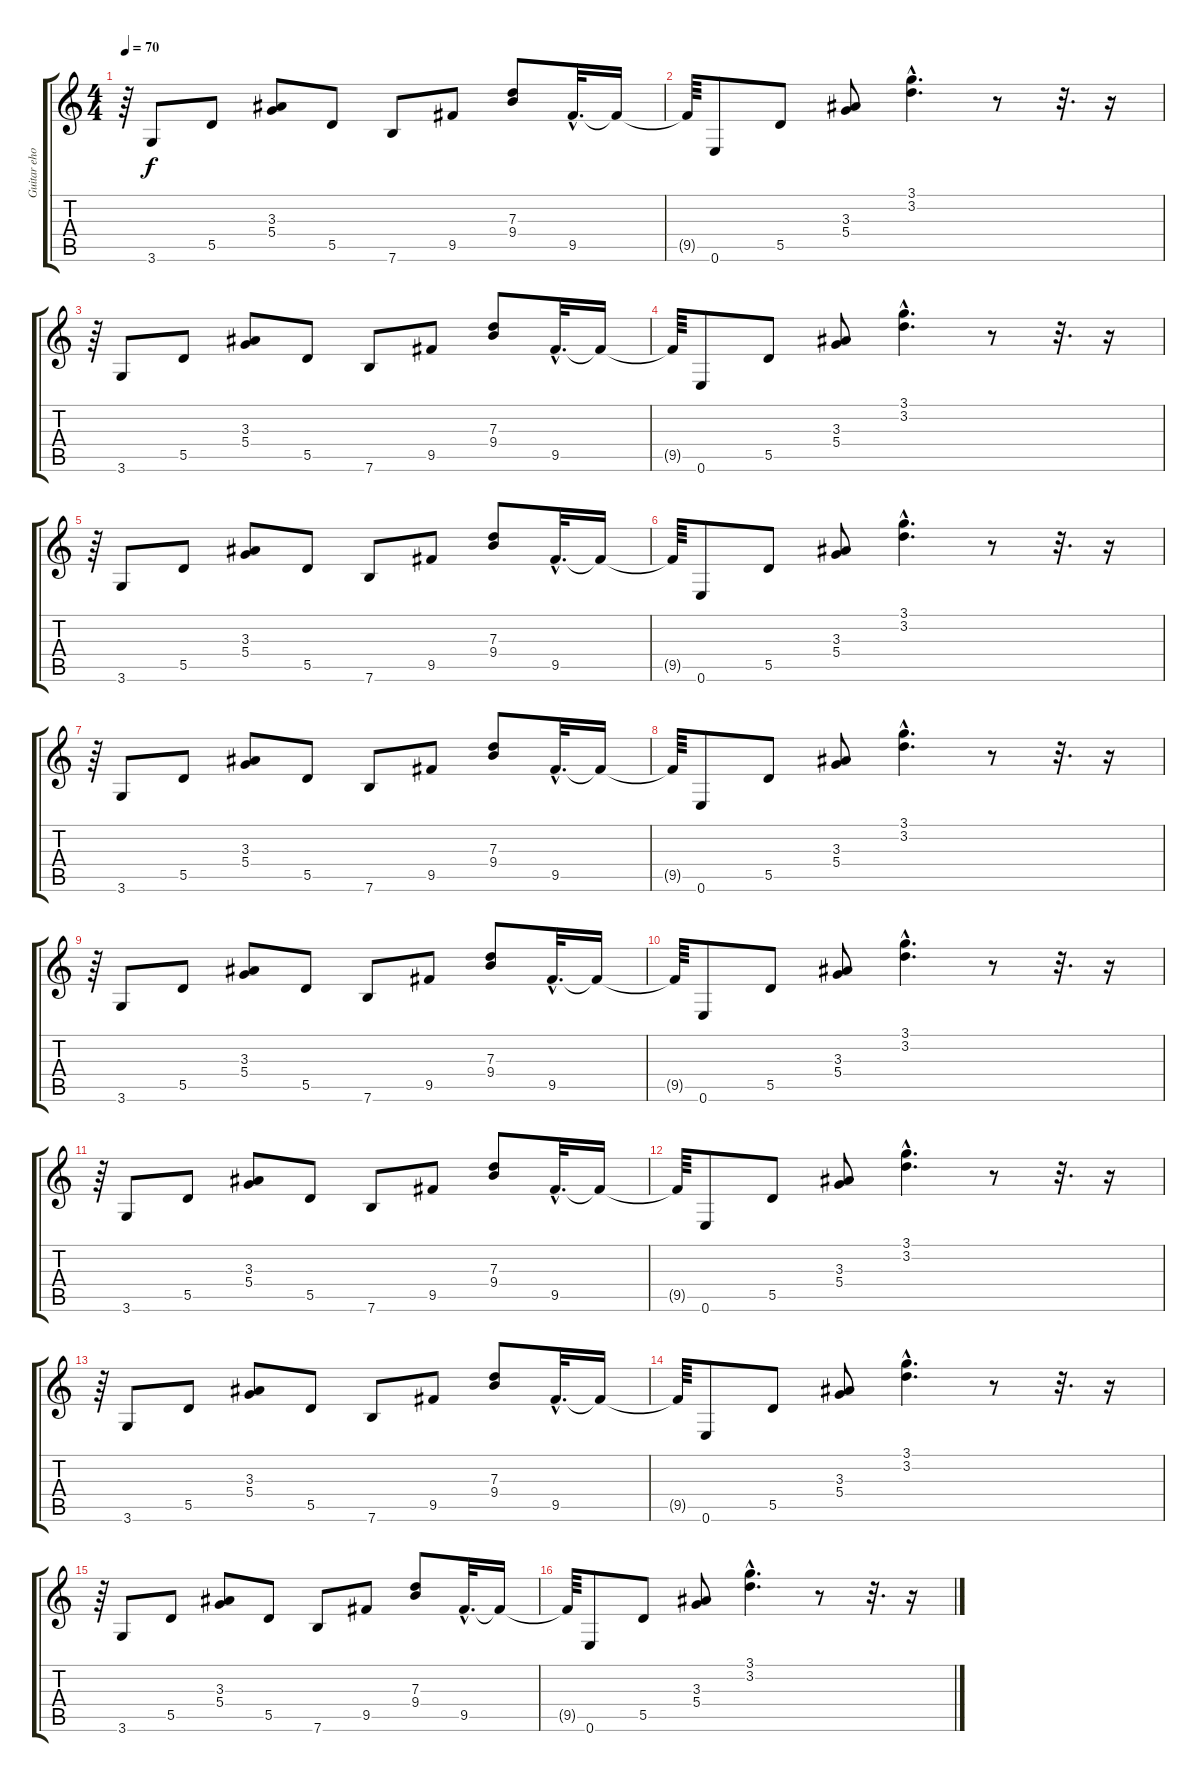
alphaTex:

\track ("Guitar eho" "Guitar eho") {instrument acousticguitarsteel}
\staff {score tabs}
\tuning (E4 B3 G3 D3 A2 E2) {hide}
\ts (4 4)
\tempo 70
\clef g2
\ks c
r.64{dy f} 3.6.8 5.5.8 (3.3 5.4).8 5.5.8 7.6.8 9.5.8 (7.3 9.4).8 9.5{hac}.32{d} 9.5{t}.16 |
9.5{t}.64 0.6.8 5.5.8 (3.3 5.4).8 (3.1{hac} 3.2{hac}).4{d} r.8 r.32{d} r.16 |
r.64 3.6.8 5.5.8 (3.3 5.4).8 5.5.8 7.6.8 9.5.8 (7.3 9.4).8 9.5{hac}.32{d} 9.5{t}.16 |
9.5{t}.64 0.6.8 5.5.8 (3.3 5.4).8 (3.1{hac} 3.2{hac}).4{d} r.8 r.32{d} r.16 |
r.64 3.6.8 5.5.8 (3.3 5.4).8 5.5.8 7.6.8 9.5.8 (7.3 9.4).8 9.5{hac}.32{d} 9.5{t}.16 |
9.5{t}.64 0.6.8 5.5.8 (3.3 5.4).8 (3.1{hac} 3.2{hac}).4{d} r.8 r.32{d} r.16 |
r.64 3.6.8 5.5.8 (3.3 5.4).8 5.5.8 7.6.8 9.5.8 (7.3 9.4).8 9.5{hac}.32{d} 9.5{t}.16 |
9.5{t}.64 0.6.8 5.5.8 (3.3 5.4).8 (3.1{hac} 3.2{hac}).4{d} r.8 r.32{d} r.16 |
r.64 3.6.8 5.5.8 (3.3 5.4).8 5.5.8 7.6.8 9.5.8 (7.3 9.4).8 9.5{hac}.32{d} 9.5{t}.16 |
9.5{t}.64 0.6.8 5.5.8 (3.3 5.4).8 (3.1{hac} 3.2{hac}).4{d} r.8 r.32{d} r.16 |
r.64 3.6.8 5.5.8 (3.3 5.4).8 5.5.8 7.6.8 9.5.8 (7.3 9.4).8 9.5{hac}.32{d} 9.5{t}.16 |
9.5{t}.64 0.6.8 5.5.8 (3.3 5.4).8 (3.1{hac} 3.2{hac}).4{d} r.8 r.32{d} r.16 |
r.64 3.6.8 5.5.8 (3.3 5.4).8 5.5.8 7.6.8 9.5.8 (7.3 9.4).8 9.5{hac}.32{d} 9.5{t}.16 |
9.5{t}.64 0.6.8 5.5.8 (3.3 5.4).8 (3.1{hac} 3.2{hac}).4{d} r.8 r.32{d} r.16 |
r.64 3.6.8 5.5.8 (3.3 5.4).8 5.5.8 7.6.8 9.5.8 (7.3 9.4).8 9.5{hac}.32{d} 9.5{t}.16 |
9.5{t}.64 0.6.8 5.5.8 (3.3 5.4).8 (3.1{hac} 3.2{hac}).4{d} r.8 r.32{d} r.16
